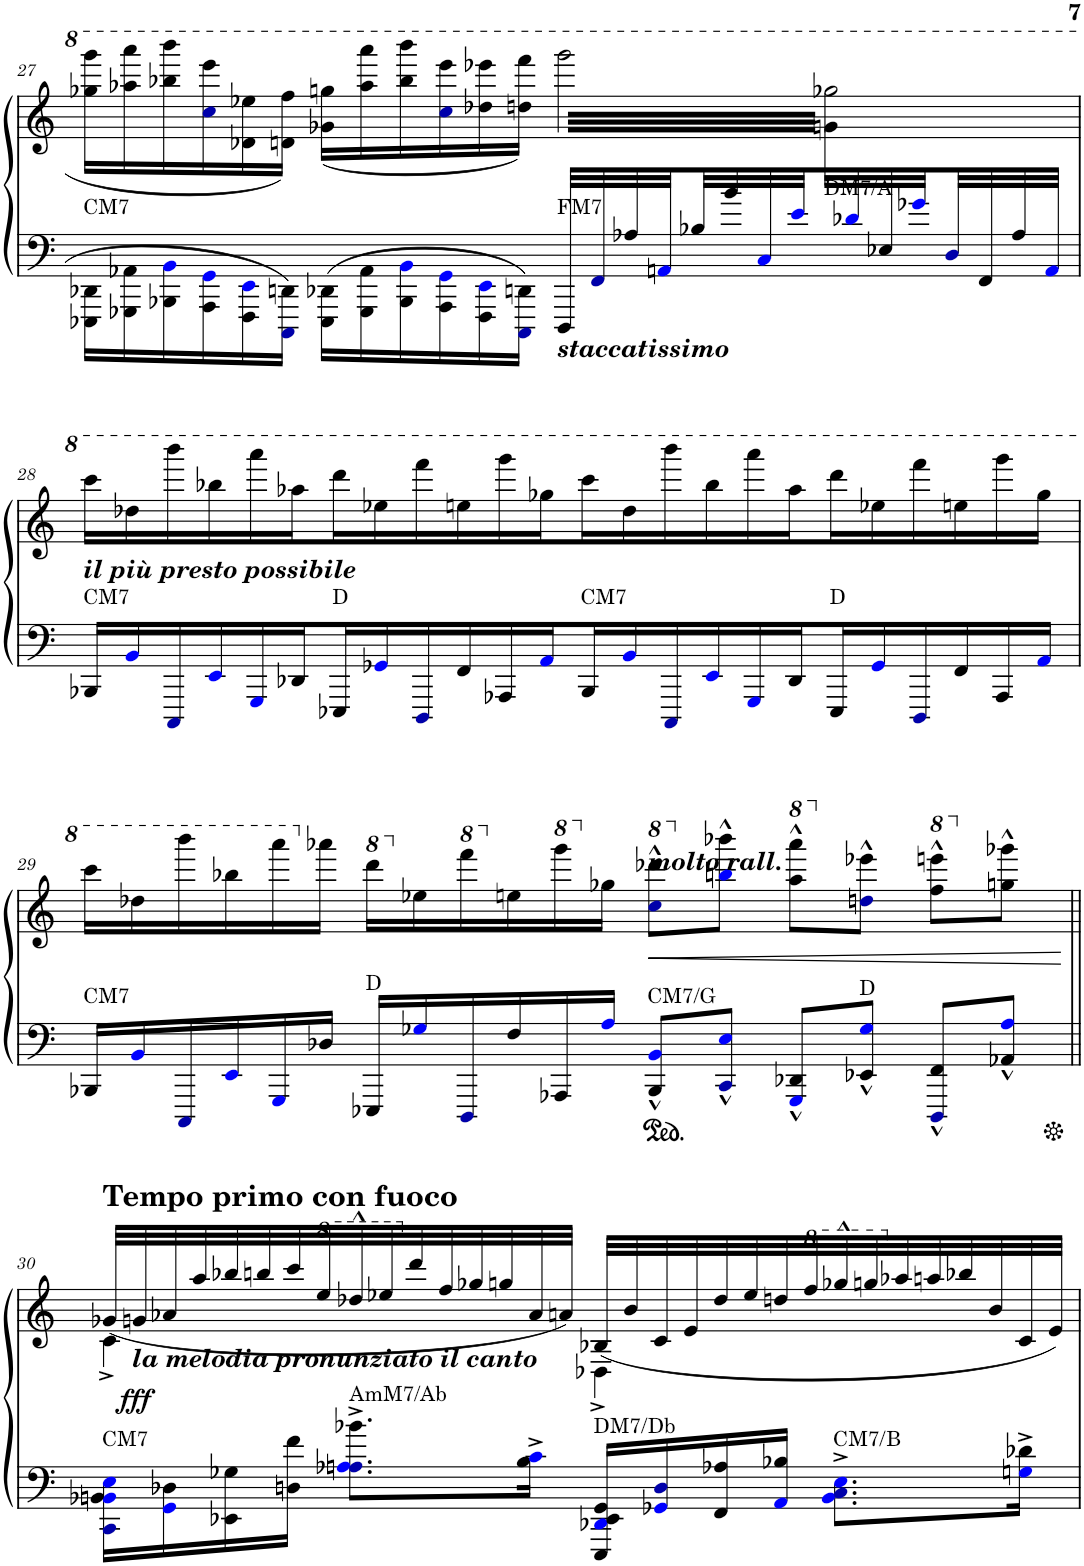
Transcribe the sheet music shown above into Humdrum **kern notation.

**kern	**kern	**dynam
*part1	*part1	*part1
*staff2	*staff1	*staff1/2
*I"Piano	*	*
*I'Pno.	*	*
!!LO:PB:g=z
*clefF4	*clefG2	*
*k[]	*k[]	*
*M4/4	*M4/4	*
*met(c)	*met(c)	*
=27	=27	=27
*^	*^	*
*	*Xbrackettup	*	*Xbrackettup	*
*	*	*	*^	*
!LO:TX:a:t=CM7	!	!	!	!	!
2ryy	24EEE-X\ 24DD-X\LL	2ryy	24ggg-X\ 24gggg\LL	2.ryy	.
.	24GGG-X\ 24AA-X\	.	24aaa-X\ 24aaaa\	.	.
.	24BBB-X\ 24BBi\	.	24bbb-X\ 24bbbb\	.	.
.	24AAA\ 24GGi\	.	24cccj\ 24eeee\	.	.
.	24FFF\ 24EEi\	.	24dd-X\ 24eee-X\	.	.
.	24CCCj\ 24DDn\JJ	.	24ddn\ 24fff\JJ	.	.
.	24EEE-\ 24DD-X\LL	.	(24gg-X\ 24gggn\LL	.	.
.	24GGG-\ 24AA-\	.	24aaa-\ 24aaaa\	.	.
.	24BBB-\ 24BBi\	.	24bbb-\ 24bbbb\	.	.
.	24AAA\ 24GGi\	.	24cccj\ 24eeee\	.	.
.	24FFF\ 24EEi\	.	24ddd-X\ 24eeee-X\	.	.
.	24CCCj\ 24DDn\JJ	.	24dddn\ 24ffff\JJ)	.	.
!LO:TX:a:t=FM7	!	!	!	!	!
!LO:TX:b:Bi:t=staccatissimo	!	!	!	!	!
*	*	*tremolo	*	*	*
32DDD/LLL	2ryy	64gggg\LLLL	2ryy	.	.
.	.	64ggg-X\	.	.	.
32FFj/	.	64gggg\	.	.	.
.	.	64ggg-X\	.	.	.
32A-X/	.	64gggg\	.	.	.
.	.	64ggg-X\	.	.	.
32AAni/	.	64gggg\	.	.	.
.	.	64ggg-X\	.	.	.
32B-X/	.	64gggg\	.	.	.
.	.	64ggg-X\	.	.	.
32b/	.	64gggg\	.	.	.
.	.	64ggg-X\	.	.	.
32Ci/	.	64gggg\	.	.	.
.	.	64ggg-X\	.	.	.
32ei/JJ	.	64gggg\	.	.	.
.	.	64ggg-X\	.	.	.
!LO:TX:a:t=DM7/A	!	!	!	!	!
32ryy	.	64gggg\	.	32ggn\LL	.
.	.	64ggg-X\	.	.	.
32d-Xi/	.	64gggg\	.	8..ryy	.
.	.	64ggg-X\	.	.	.
32E-X/	.	64gggg\	.	.	.
.	.	64ggg-X\	.	.	.
32g-Xi/	.	64gggg\	.	.	.
.	.	64ggg-X\	.	.	.
32Dj/	.	64gggg\	.	.	.
.	.	64ggg-X\	.	.	.
32FF/	.	64gggg\	.	.	.
.	.	64ggg-X\	.	.	.
32A-/	.	64gggg\	.	.	.
.	.	64ggg-X\	.	.	.
32AAi/JJJ	.	64gggg\	.	.	.
.	.	64ggg-X\JJJJ	.	.	.
*	*	*Xtremolo	*	*	*
*v	*v	*	*	*	*
*	*v	*v	*v	*
!!LO:LB:g=z
=28	=28	=28
!	!LO:TX:b:Bi:t=il più presto possibile	!
!LO:TX:a:t=CM7	!	!
24BBB-X/LL	24cccc\LL	.
.	.	.
.	.	.
24BBi/	24ddd-X\	.
.	.	.
.	.	.
.	.	.
24CCCj/	24bbbb\	.
.	.	.
.	.	.
24EEi/	24bbb-X\	.
.	.	.
.	.	.
24GGGi/	24aaaa\	.
.	.	.
.	.	.
.	.	.
24DD-X/J	24aaa-X\J	.
.	.	.
.	.	.
!LO:TX:a:t=D	!	!
24EEE-X/L	24dddd\L	.
24GG-Xi/	24eee-X\	.
24DDDj/	24ffff\	.
24FF/	24eeen\	.
24AAA-X/	24gggg\	.
24AAi/J	24ggg-X\J	.
!LO:TX:a:t=CM7	!	!
24BBB-/L	24cccc\L	.
24BBi/	24ddd-\	.
24CCCj/	24bbbb\	.
24EEi/	24bbb-\	.
24GGGi/	24aaaa\	.
24DD-/J	24aaa-\J	.
!LO:TX:a:t=D	!	!
24EEE-/L	24dddd\L	.
24GG-i/	24eee-X\	.
24DDDj/	24ffff\	.
24FF/	24eeen\	.
24AAA-/	24gggg\	.
24AAi/JJ	24ggg-\JJ	.
!!LO:LB:g=z
=29	=29	=29
!LO:TX:a:t=CM7	!	!
24BBB-X/LL	24cccc\LL	.
24BBi/	24ddd-X\	.
24CCCj/	24bbbb\	.
24EEi/	24bbb-X\	.
24GGGi/	24aaaa\	.
24D-X/JJ	24aaa-X\JJ	.
*	*8va	*
!LO:TX:a:t=D	!	!
24EEE-X/LL	24dddd\LL	.
*	*X8va	*
24G-Xi/	24ee-X\	.
*	*8va	*
24DDDj/	24ffff\	.
*	*X8va	*
24F/	24een\	.
*	*8va	*
24AAA-X/	24gggg\	.
*	*X8va	*
24Ai/JJ	24gg-X\JJ	.
*brackettup	*	*
*	*8va	*
*	*brackettup	*
!	!LO:TX:a:Bi:t=molto rall.	!
!LO:TX:a:t=CM7/G	!	!
12BBB-/^^ 12BBi/^^L	12cccj\^^ 12dddd-X\^^L	.
*	*X8va	*
!	!	!LO:HP:b
12CCj/^^ 12Ei/^^J	12bbni\^^ 12bbb-X\^^J	<
*	*8va	*
12GGGi/^^ 12DD-X/^^L	12aaa\^^ 12aaaa-\^^L	.
*	*X8va	*
!LO:TX:a:t=D	!	!
12EE-X/^^ 12G-i/^^J	12ddnj\^^ 12eee-X\^^J	.
*	*8va	*
12DDDj/^^ 12FF/^^L	12fff\^^ 12eeeen\^^L	.
*	*X8va	*
12AA-X/^^ 12Ai/^^J	12ggn\^^ 12ggg-X\^^J	.
.	.	[
!!LO:LB:g=z
=30||	=30||	=30||
*	*^	*
!	!LO:TX:a:B:t=Tempo primo con fuoco	!	!
!LO:TX:a:t=CM7	!	!	!
16CCj\ 16BB-X\ 16BBni\ 16Ei\LL	4c^\	(32g-X/LLL	.
!	!	!LO:TX:b:Bi:t=la melodia pronunziato il canto	!
!	!	!	!LO:DY:b
.	.	32gn/	fff
16GGi\ 16D-X\	.	32a-X/	.
.	.	32aa/	.
16EE-X\ 16G-X\	.	32bb-X/	.
.	.	32bbn/	.
16Dn\ 16f\JJ	.	32ccc/	.
*	*8va	*	*
.	.	32eee/	.
!LO:TX:a:t=AmM7/Ab	!	!	!
8.A-Xi\^ 8.Anj\^ 8.b-X\^L	4ryy	32ddd-X^^/	.
.	.	32eee-X/	.
*	*X8va	*	*
.	.	32ddd/	.
.	.	32ff/	.
.	.	32gg-X/	.
.	.	32ggn/	.
16B\^ 16ci\^Jk	.	32a-/	.
.	.	32an/JJJ)	.
!LO:TX:a:t=DM7/Db	!	!	!
16EEE/ 16DD-Xi/ 16EE-/ 16GG/LL	4D-X^\	(32B-X/LLL	.
.	.	32b/	.
16GG-Xi/ 16Dj/	.	32c/	.
.	.	32e/	.
16FF/ 16A-X/	.	32dd-/	.
.	.	32ee-/	.
16AAi/ 16B-X/JJ	.	32ddn/	.
*	*8va	*	*
.	.	32fff/	.
!LO:TX:a:t=CM7/B	!	!	!
8.BBi\^ 8.Cj\^ 8.Ei\^L	4ryy	32ggg-X^^/	.
.	.	32gggn/	.
*	*X8va	*	*
.	.	32aa-X/	.
.	.	32aan/	.
.	.	32bb-X/	.
.	.	32b/	.
16Gni\^ 16d-X\^Jk	.	32c/	.
.	.	32e/JJJ)	.
*	*v	*v	*
=	=	=
*-	*-	*-
